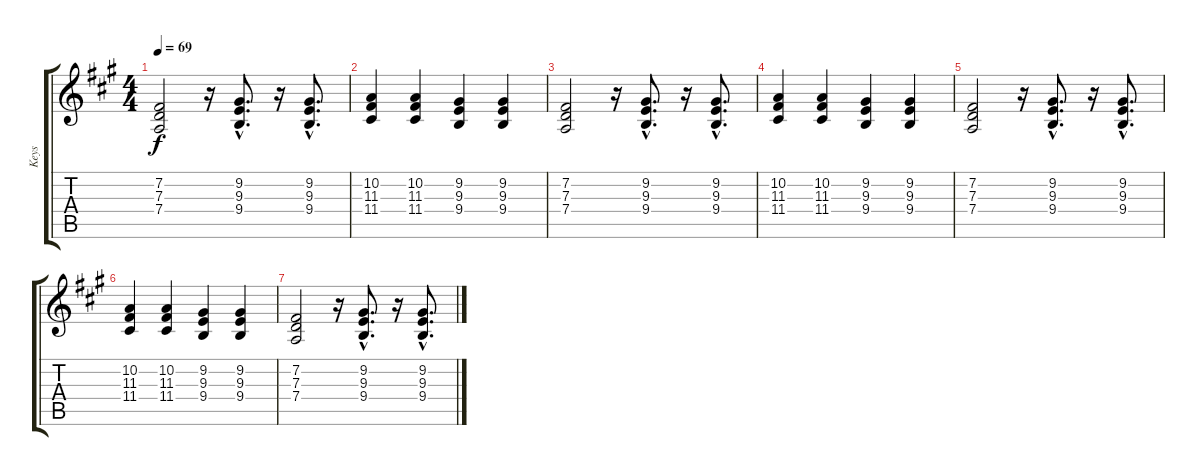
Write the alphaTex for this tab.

\track ("Keys" "Keys") {instrument churchorgan}
\staff {score tabs}
\tuning (E4 B3 G3 D3 A2 E2) {hide}
\ts (4 4)
\tempo 69
\clef g2
\ks f#minor
(7.2 7.3 7.4).2{dy f} r.16 (9.2{hac} 9.3{hac} 9.4{hac}).8{d} r.16 (9.2{hac} 9.3{hac} 9.4{hac}).8{d} |
(10.2 11.3 11.4).4 (10.2 11.3 11.4).4 (9.2 9.3 9.4).4 (9.2 9.3 9.4).4 |
(7.2 7.3 7.4).2 r.16 (9.2{hac} 9.3{hac} 9.4{hac}).8{d} r.16 (9.2{hac} 9.3{hac} 9.4{hac}).8{d} |
(10.2 11.3 11.4).4 (10.2 11.3 11.4).4 (9.2 9.3 9.4).4 (9.2 9.3 9.4).4 |
(7.2 7.3 7.4).2 r.16 (9.2{hac} 9.3{hac} 9.4{hac}).8{d} r.16 (9.2{hac} 9.3{hac} 9.4{hac}).8{d} |
(10.2 11.3 11.4).4 (10.2 11.3 11.4).4 (9.2 9.3 9.4).4 (9.2 9.3 9.4).4 |
(7.2 7.3 7.4).2 r.16 (9.2{hac} 9.3{hac} 9.4{hac}).8{d} r.16 (9.2{hac} 9.3{hac} 9.4{hac}).8{d}
